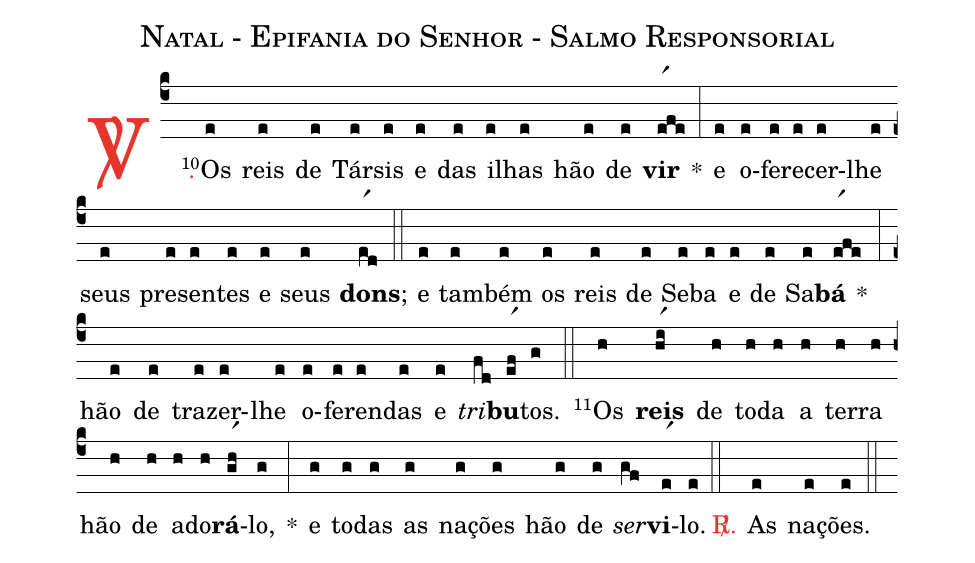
name: Natal - Epifania do Senhor - Salmo Responsorial;
%%
(c4)

<c><sp>V/</sp>.</c>() <v>\VSup{10}</v>Os(e) reis(e) de(e) Tár(e)sis(e) e(e) das(e) i(e)lhas(e) hão(e) de(e) <b>vir</b>(er1fe) *(:)
e(e) o(e)fe(e)re(e)cer-(e)lhe(e) seus(e) pre(e)sen(e)tes(e) e(e) seus(e) <b>dons</b>;(er1d)

(::)

e(e) tam(e)bém(e) os(e) reis(e) de(e) Se(e)ba(e) e(e) de(e) Sa(e)<b>bá</b>(er1fe) *(:)
hão(e) de(e) tra(e)zer-(e)lhe(e) o(e)fe(e)ren(e)das(e) e(e) <i>tri</i>(fd)<b>bu</b>(er1f)tos.(g)

(::)

<v>\VSup{11}</v>Os(h) <b>reis</b>(hr1i) de(h) to(h)da(h) a(h) ter(h)ra(h) hão(h) de(h) a(h)do(h)<b>rá</b>-(gr1h)lo,(g) *(:)
e(g) to(g)das(g) as(g) na(g)ções(g) hão(g) de(g) <i>ser</i>(gf)<b>vi</b>-(er1)lo.(e)

(::)

<c><sp>R/</sp>.</c>() As(e) na(e)ções.(e)

(::)
